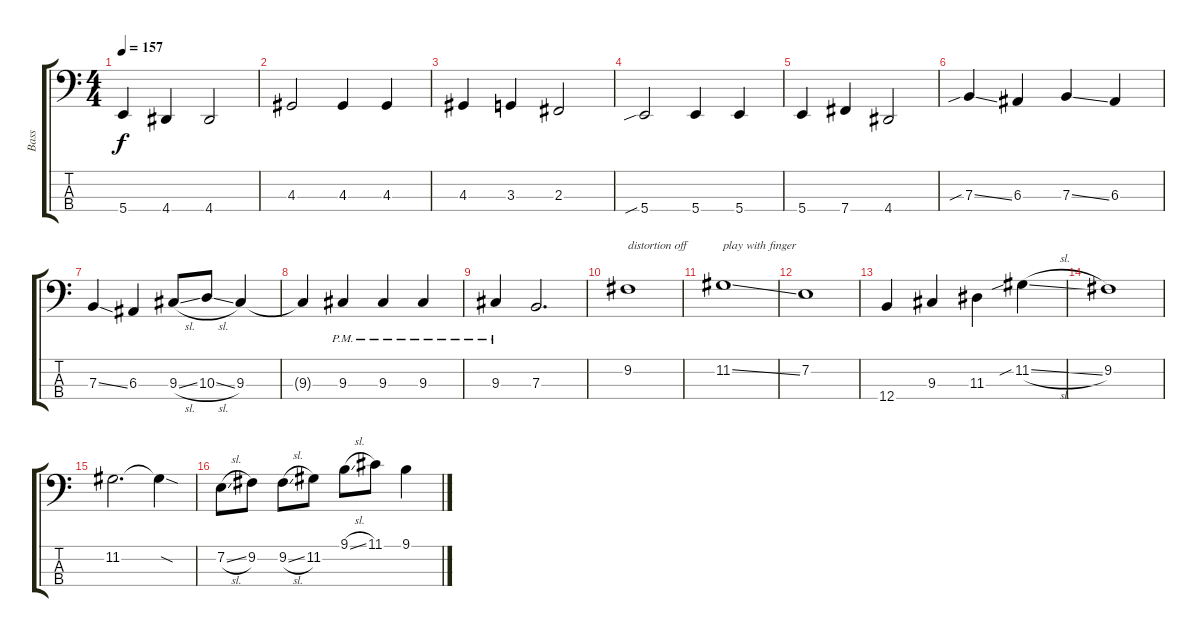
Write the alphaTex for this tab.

\track ("Bass" "Bass") {instrument electricbasspick}
\staff {score tabs}
\tuning (D2 A1 E1 B0) {hide}
\ts (4 4)
\tempo 157
\clef f4
\ks c
5.4.4{dy f} 4.4.4 4.4.2 |
4.3.2 4.3.4 4.3.4 |
4.3.4 3.3.4 2.3.2 |
5.4{sib}.2 5.4.4 5.4.4 |
5.4.4 7.4.4 4.4.2 |
7.3{sib ss}.4 6.3.4 7.3{ss}.4 6.3.4 |
7.3{ss}.4 6.3.4 9.3{sl}.8 10.3{sl}.8 9.3.4 |
9.3{t}.4 9.3{pm}.4 9.3{pm}.4 9.3{pm}.4 |
9.3{pm}.4 7.3.2{d} |
9.2.1{txt "distortion off" volume 10 instrument electricbassfinger} |
11.2{ss}.1{txt "play with finger"} |
7.2.1 |
12.4.4 9.3.4 11.3.4 11.2{sib sl}.4 |
9.2.1 |
11.2.2{d} 11.2{sod t}.4 |
7.2{sl}.8 9.2.8 9.2{sl}.8 11.2.8 9.1{sl}.8 11.1.8 9.1.4
